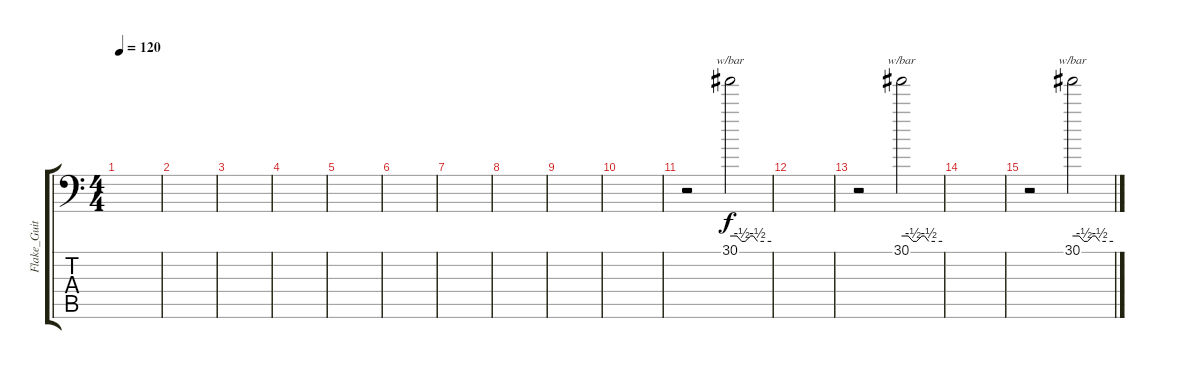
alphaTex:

\track ("Flake_Guit" "Flake_Guit") {instrument distortionguitar}
\staff {score tabs}
\tuning (E3 B2 G2 D2 A1 A0) {hide}
\ts (4 4)
\tempo 120
\clef f4
\ks c
|
|
|
|
|
|
|
|
|
|
r.2{volume 7 instrument distortionguitar} 30.1.2{tbe (custom default 0 0 10 0 17 -2 22 -2 30 0 34 0 40 -2 60 -2)} |
|
r.2 30.1.2{tbe (custom default 0 0 10 0 17 -2 22 -2 30 0 34 0 40 -2 60 -2)} |
|
r.2 30.1.2{tbe (custom default 0 0 10 0 17 -2 22 -2 30 0 34 0 40 -2 60 -2)}
